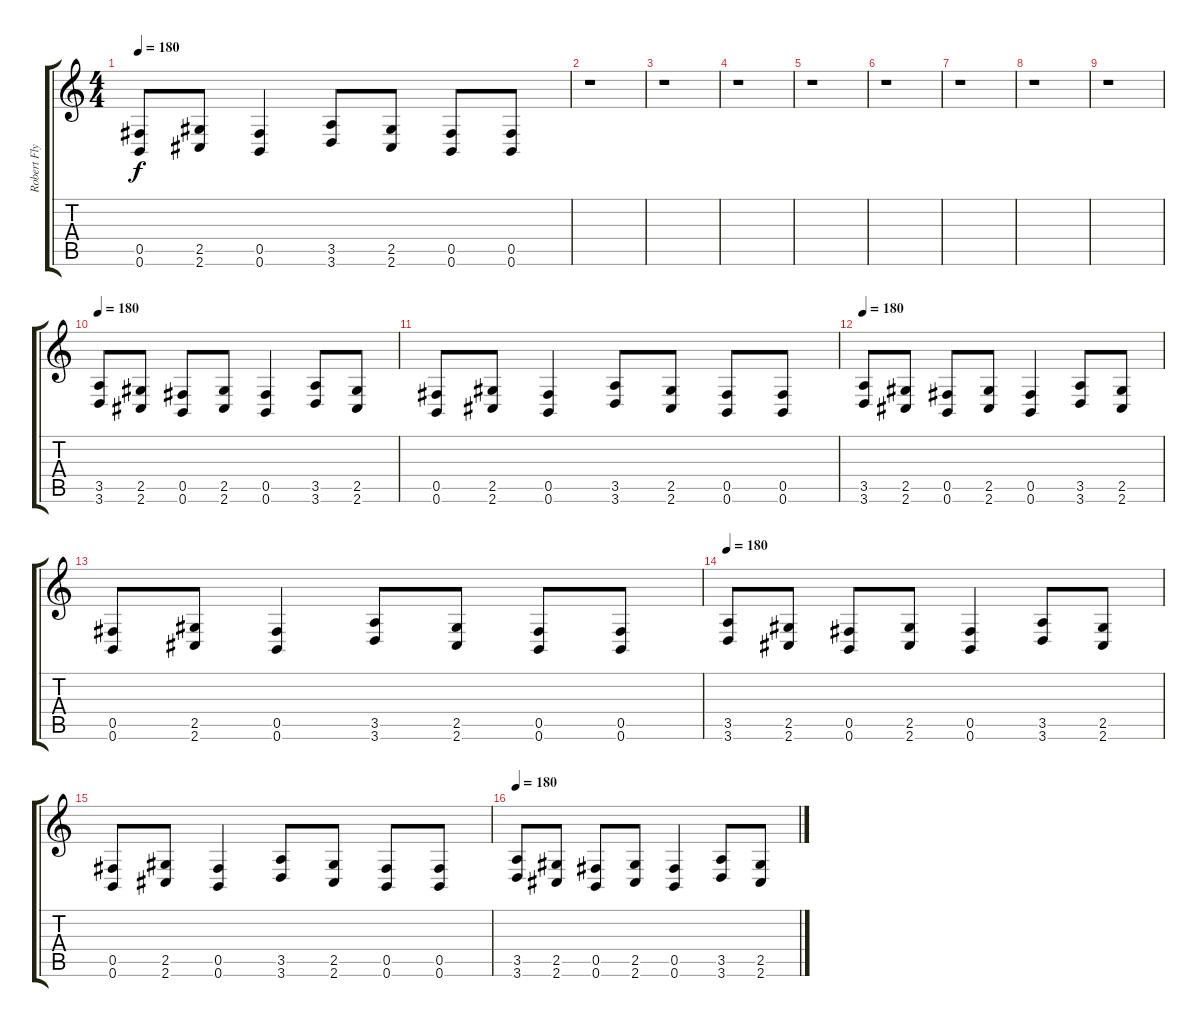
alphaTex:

\track ("Robert Flynn" "Robert Fly") {instrument distortionguitar}
\staff {score tabs}
\tuning (Db4 Ab3 E3 B2 Gb2 B1) {hide}
\ts (4 4)
\tempo 180
\clef g2
\ks c
(0.5 0.6).8{dy f} (2.5 2.6).8 (0.5 0.6).4 (3.5 3.6).8 (2.5 2.6).8 (0.5 0.6).8 (0.5 0.6).8 |
r.1 |
r.1 |
r.1 |
r.1 |
r.1 |
r.1 |
r.1 |
r.1 |
\tempo 180
(3.5 3.6).8 (2.5 2.6).8 (0.5 0.6).8 (2.5 2.6).8 (0.5 0.6).4 (3.5 3.6).8 (2.5 2.6).8 |
(0.5 0.6).8 (2.5 2.6).8 (0.5 0.6).4 (3.5 3.6).8 (2.5 2.6).8 (0.5 0.6).8 (0.5 0.6).8 |
\tempo 180
(3.5 3.6).8 (2.5 2.6).8 (0.5 0.6).8 (2.5 2.6).8 (0.5 0.6).4 (3.5 3.6).8 (2.5 2.6).8 |
(0.5 0.6).8 (2.5 2.6).8 (0.5 0.6).4 (3.5 3.6).8 (2.5 2.6).8 (0.5 0.6).8 (0.5 0.6).8 |
\tempo 180
(3.5 3.6).8 (2.5 2.6).8 (0.5 0.6).8 (2.5 2.6).8 (0.5 0.6).4 (3.5 3.6).8 (2.5 2.6).8 |
(0.5 0.6).8 (2.5 2.6).8 (0.5 0.6).4 (3.5 3.6).8 (2.5 2.6).8 (0.5 0.6).8 (0.5 0.6).8 |
\tempo 180
(3.5 3.6).8 (2.5 2.6).8 (0.5 0.6).8 (2.5 2.6).8 (0.5 0.6).4 (3.5 3.6).8 (2.5 2.6).8
